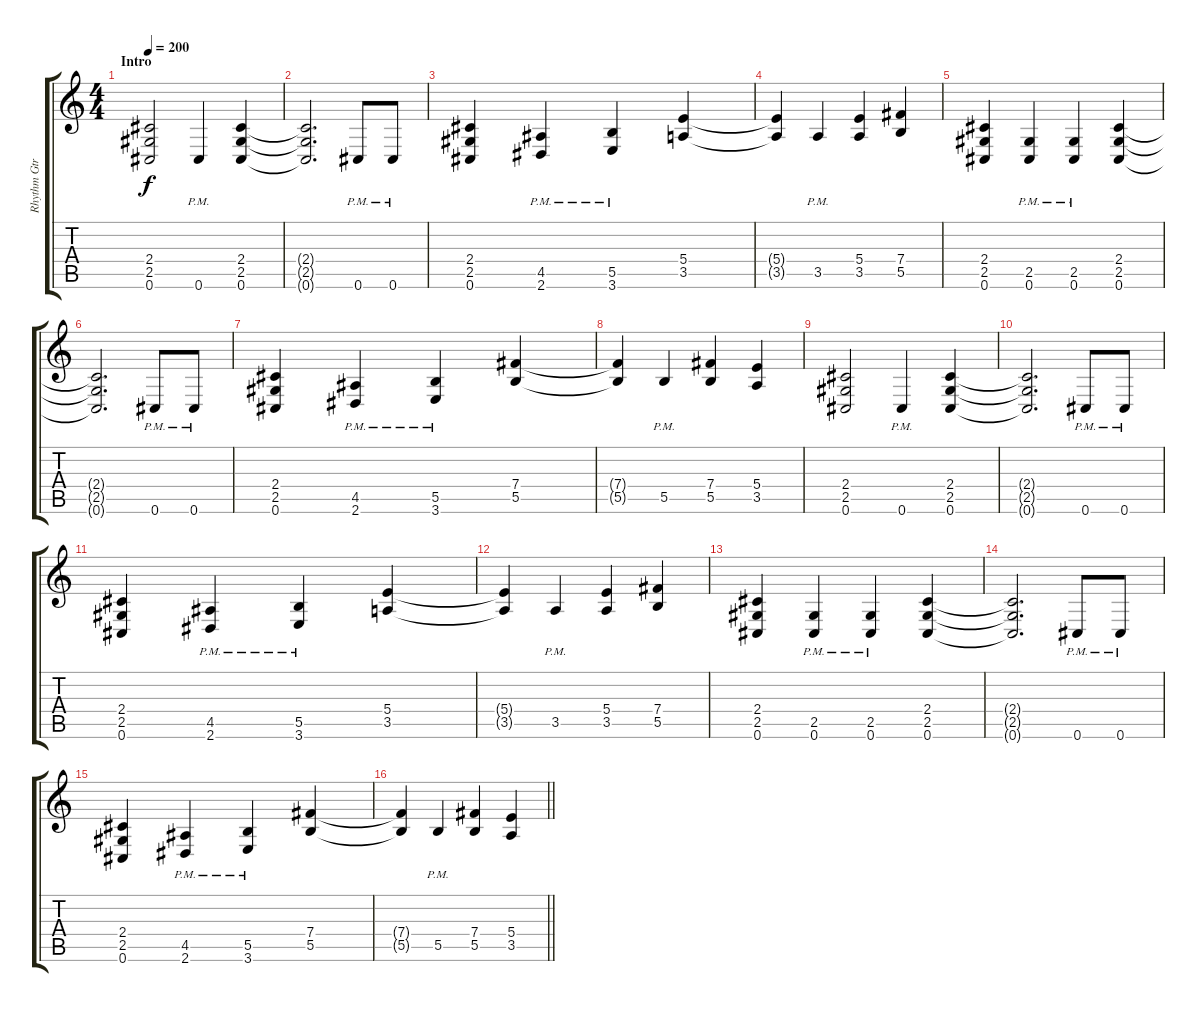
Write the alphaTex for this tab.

\track ("Rhythm Gtr" "Rhythm Gtr") {instrument distortionguitar}
\staff {score tabs}
\tuning (Db4 Ab3 E3 B2 Gb2 Db2) {hide}
\ts (4 4)
\section ("" "Intro")
\tempo 200
\clef g2
\ks c
(2.4 2.5 0.6).2{dy f instrument distortionguitar} 0.6{pm}.4 (2.4 2.5 0.6).4 |
(2.4{t} 2.5{t} 0.6{t}).2{d} 0.6{pm}.8 0.6{pm}.8 |
(2.4 2.5 0.6).4 (4.5{pm} 2.6).4 (5.5{pm} 3.6).4 (5.4 3.5).4 |
(5.4{t} 3.5{t}).4 3.5{pm}.4 (5.4 3.5).4 (7.4 5.5).4 |
(2.4 2.5 0.6).4 (2.5 0.6{pm}).4 (2.5 0.6{pm}).4 (2.4 2.5 0.6).4 |
(2.4{t} 2.5{t} 0.6{t}).2{d} 0.6{pm}.8 0.6{pm}.8 |
(2.4 2.5 0.6).4 (4.5 2.6{pm}).4 (5.5 3.6{pm}).4 (7.4 5.5).4 |
(7.4{t} 5.5{t}).4 5.5{pm}.4 (7.4 5.5).4 (5.4 3.5).4 |
(2.4 2.5 0.6).2 0.6{pm}.4 (2.4 2.5 0.6).4 |
(2.4{t} 2.5{t} 0.6{t}).2{d} 0.6{pm}.8 0.6{pm}.8 |
(2.4 2.5 0.6).4 (4.5{pm} 2.6).4 (5.5{pm} 3.6).4 (5.4 3.5).4 |
(5.4{t} 3.5{t}).4 3.5{pm}.4 (5.4 3.5).4 (7.4 5.5).4 |
(2.4 2.5 0.6).4 (2.5 0.6{pm}).4 (2.5 0.6{pm}).4 (2.4 2.5 0.6).4 |
(2.4{t} 2.5{t} 0.6{t}).2{d} 0.6{pm}.8 0.6{pm}.8 |
(2.4 2.5 0.6).4 (4.5 2.6{pm}).4 (5.5 3.6{pm}).4 (7.4 5.5).4 |
\barLineRight lightlight
(7.4{t} 5.5{t}).4 5.5{pm}.4 (7.4 5.5).4 (5.4 3.5).4
